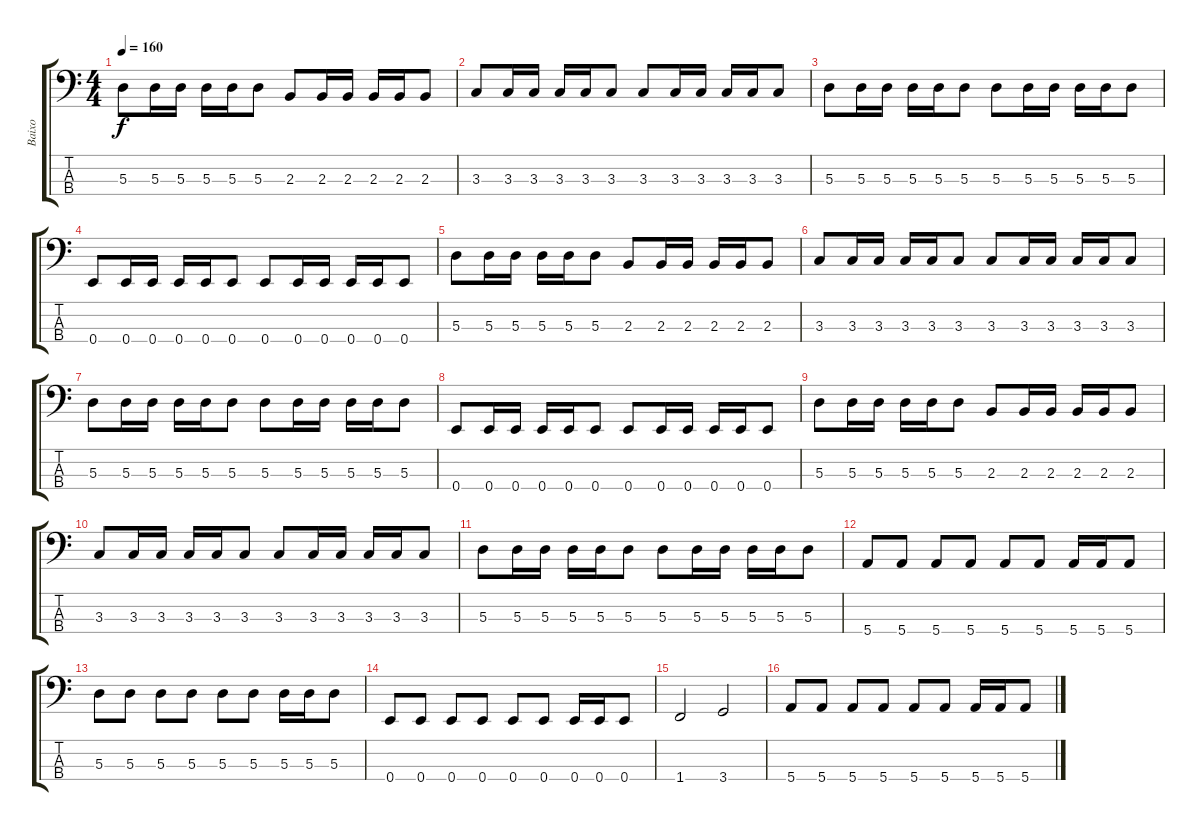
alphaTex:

\track ("Baixo" "Baixo") {instrument electricbassfinger}
\staff {score tabs}
\tuning (G2 D2 A1 E1) {hide}
\ts (4 4)
\tempo 160
\clef f4
\ks c
5.3.8{dy f} 5.3.16 5.3.16 5.3.16 5.3.16 5.3.8 2.3.8 2.3.16 2.3.16 2.3.16 2.3.16 2.3.8 |
3.3.8 3.3.16 3.3.16 3.3.16 3.3.16 3.3.8 3.3.8 3.3.16 3.3.16 3.3.16 3.3.16 3.3.8 |
5.3.8 5.3.16 5.3.16 5.3.16 5.3.16 5.3.8 5.3.8 5.3.16 5.3.16 5.3.16 5.3.16 5.3.8 |
0.4.8 0.4.16 0.4.16 0.4.16 0.4.16 0.4.8 0.4.8 0.4.16 0.4.16 0.4.16 0.4.16 0.4.8 |
5.3.8 5.3.16 5.3.16 5.3.16 5.3.16 5.3.8 2.3.8 2.3.16 2.3.16 2.3.16 2.3.16 2.3.8 |
3.3.8 3.3.16 3.3.16 3.3.16 3.3.16 3.3.8 3.3.8 3.3.16 3.3.16 3.3.16 3.3.16 3.3.8 |
5.3.8 5.3.16 5.3.16 5.3.16 5.3.16 5.3.8 5.3.8 5.3.16 5.3.16 5.3.16 5.3.16 5.3.8 |
0.4.8 0.4.16 0.4.16 0.4.16 0.4.16 0.4.8 0.4.8 0.4.16 0.4.16 0.4.16 0.4.16 0.4.8 |
5.3.8 5.3.16 5.3.16 5.3.16 5.3.16 5.3.8 2.3.8 2.3.16 2.3.16 2.3.16 2.3.16 2.3.8 |
3.3.8 3.3.16 3.3.16 3.3.16 3.3.16 3.3.8 3.3.8 3.3.16 3.3.16 3.3.16 3.3.16 3.3.8 |
5.3.8 5.3.16 5.3.16 5.3.16 5.3.16 5.3.8 5.3.8 5.3.16 5.3.16 5.3.16 5.3.16 5.3.8 |
5.4.8 5.4.8 5.4.8 5.4.8 5.4.8 5.4.8 5.4.16 5.4.16 5.4.8 |
5.3.8 5.3.8 5.3.8 5.3.8 5.3.8 5.3.8 5.3.16 5.3.16 5.3.8 |
0.4.8 0.4.8 0.4.8 0.4.8 0.4.8 0.4.8 0.4.16 0.4.16 0.4.8 |
1.4.2 3.4.2 |
5.4.8 5.4.8 5.4.8 5.4.8 5.4.8 5.4.8 5.4.16 5.4.16 5.4.8
